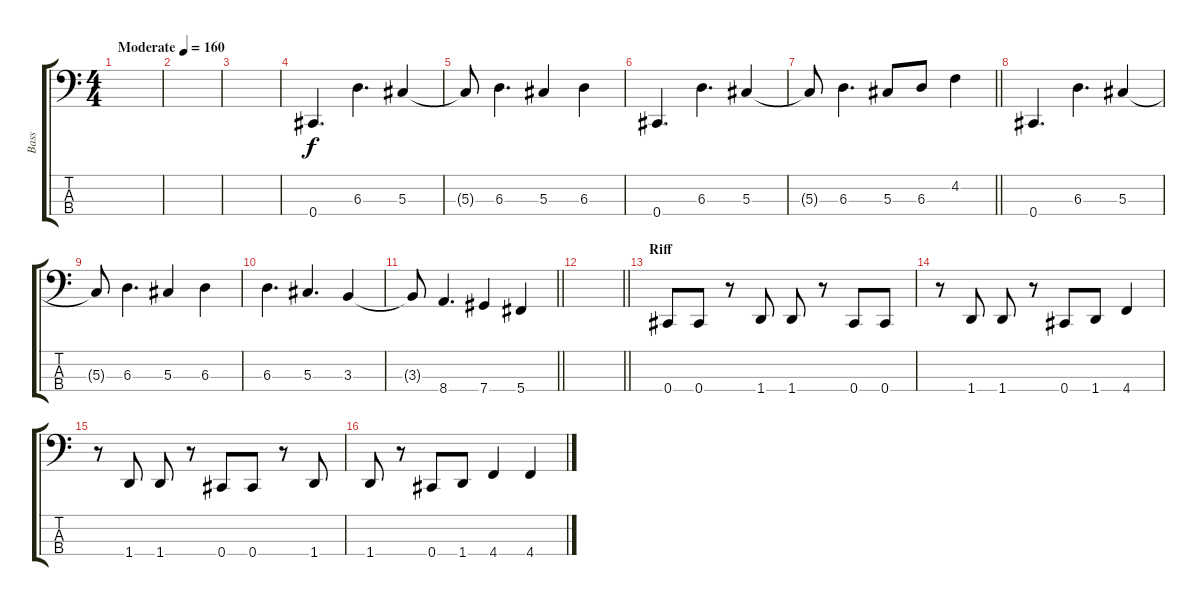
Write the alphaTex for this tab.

\track ("Bass" "Bass") {instrument electricbassfinger}
\staff {score tabs}
\tuning (Gb2 Db2 Ab1 Db1) {hide}
\ts (4 4)
\tempo (160 "Moderate")
\clef f4
\ks c
|
|
|
0.4.4{d} 6.3.4{d} 5.3.4 |
5.3{t}.8 6.3.4{d} 5.3.4 6.3.4 |
0.4.4{d} 6.3.4{d} 5.3.4 |
\barLineRight lightlight
5.3{t}.8 6.3.4{d} 5.3.8 6.3.8 4.2.4 |
0.4.4{d} 6.3.4{d} 5.3.4 |
5.3{t}.8 6.3.4{d} 5.3.4 6.3.4 |
6.3.4{d} 5.3.4{d} 3.3.4 |
\barLineRight lightlight
3.3{t}.8 8.4.4{d} 7.4.4 5.4.4 |
\barLineRight lightlight
|
\section ("" "Riff")
0.4.8 0.4.8 r.8 1.4.8 1.4.8 r.8 0.4.8 0.4.8 |
r.8 1.4.8 1.4.8 r.8 0.4.8 1.4.8 4.4.4 |
r.8 1.4.8 1.4.8 r.8 0.4.8 0.4.8 r.8 1.4.8 |
1.4.8 r.8 0.4.8 1.4.8 4.4.4 4.4.4
